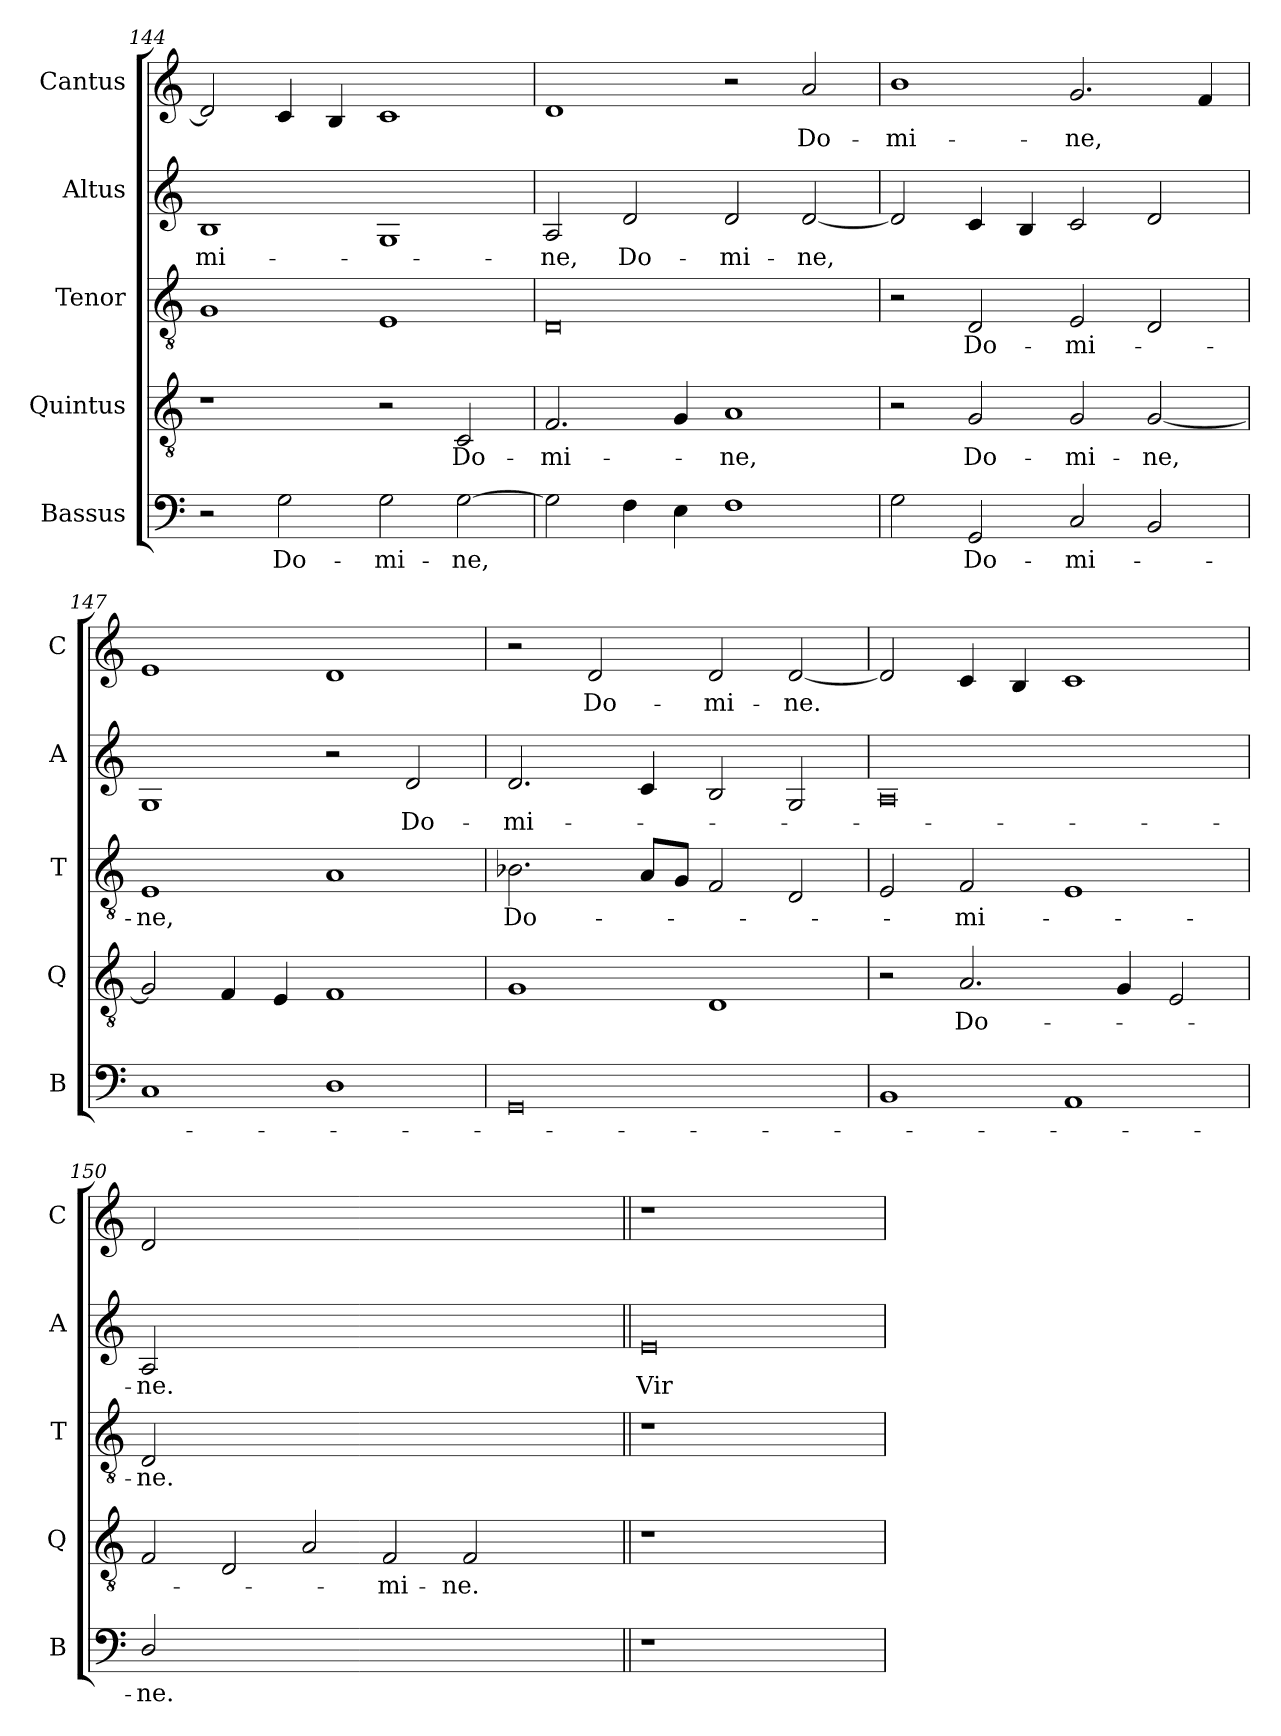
**kern	**text	**kern	**text	**kern	**text	**kern	**text	**kern	**text
*part5	*part5	*part4	*part4	*part3	*part3	*part2	*part2	*part1	*part1
*staff5	*staff5	*staff4	*staff4	*staff3	*staff3	*staff2	*staff2	*staff1	*staff1
*I"Bassus	*	*I"Quintus	*	*I"Tenor	*	*I"Altus	*	*I"Cantus	*
*I'B	*	*I'Q	*	*I'T	*	*I'A	*	*I'C	*
*clefF4	*	*clefGv2	*	*clefGv2	*	*clefG2	*	*clefG2	*
*k[]	*	*k[]	*	*k[]	*	*k[]	*	*k[]	*
*C:	*	*C:	*	*C:	*	*C:	*	*C:	*
=144	=144	=144	=144	=144	=144	=144	=144	=144	=144
!	!	!	!	!	!	!	!LO:LY:b	!	!
2r	.	1r	.	1G	.	1B	-mi-	2d/]	.
!	!LO:LY:b	!	!	!	!	!	!	!	!
2G\	Do-	.	.	.	.	.	.	4c/	.
.	.	.	.	.	.	.	.	4B/	.
!	!LO:LY:b	!	!	!	!	!	!	!	!
2G\	-mi-	2r	.	1E	.	1G	.	1c	.
!	!LO:LY:b	!	!LO:LY:b	!	!	!	!	!	!
[2G\	-ne,	2C/	Do-	.	.	.	.	.	.
=145	=145	=145	=145	=145	=145	=145	=145	=145	=145
!	!	!	!LO:LY:b	!	!	!	!LO:LY:b	!	!
2G\]	.	2.F/	-mi-	0D	.	2A/	-ne,	1d	.
!	!	!	!	!	!	!	!LO:LY:b	!	!
4F\	.	.	.	.	.	2d/	Do-	.	.
4E\	.	4G/	.	.	.	.	.	.	.
!	!	!	!LO:LY:b	!	!	!	!LO:LY:b	!	!
1F	.	1A	-ne,	.	.	2d/	-mi-	2r	.
!	!	!	!	!	!	!	!LO:LY:b	!	!LO:LY:b
.	.	.	.	.	.	[2d/	-ne,	2a/	Do-
=146	=146	=146	=146	=146	=146	=146	=146	=146	=146
!	!	!	!	!	!	!	!	!	!LO:LY:b
2G\	.	2r	.	2r	.	2d/]	.	1b	-mi-
!	!LO:LY:b	!	!LO:LY:b	!	!LO:LY:b	!	!	!	!
2GG/	Do-	2G/	Do-	2D/	Do-	4c/	.	.	.
.	.	.	.	.	.	4B/	.	.	.
!	!LO:LY:b	!	!LO:LY:b	!	!LO:LY:b	!	!	!	!LO:LY:b
2C/	-mi-	2G/	-mi-	2E/	-mi-	2c/	.	2.g/	-ne,
!	!	!	!LO:LY:b	!	!	!	!	!	!
2BB/	.	[2G/	-ne,	2D/	.	2d/	.	.	.
.	.	.	.	.	.	.	.	4f/	.
!!LO:LB:g=z
=147	=147	=147	=147	=147	=147	=147	=147	=147	=147
!	!	!	!	!	!LO:LY:b	!	!	!	!
1C	.	2G/]	.	1E	-ne,	1G	.	1e	.
.	.	4F/	.	.	.	.	.	.	.
.	.	4E/	.	.	.	.	.	.	.
1D	.	1F	.	1A	.	2r	.	1d	.
!	!	!	!	!	!	!	!LO:LY:b	!	!
.	.	.	.	.	.	2d/	Do-	.	.
=148	=148	=148	=148	=148	=148	=148	=148	=148	=148
!	!	!	!	!	!LO:LY:b	!	!LO:LY:b	!	!
0GG	.	1G	.	2.B-X\	Do-	2.d/	-mi-	2r	.
!	!	!	!	!	!	!	!	!	!LO:LY:b
.	.	.	.	.	.	.	.	2d/	Do-
.	.	.	.	8A/L	.	4c/	.	.	.
.	.	.	.	8G/J	.	.	.	.	.
!	!	!	!	!	!	!	!	!	!LO:LY:b
.	.	1D	.	2F/	.	2B/	.	2d/	-mi-
!	!	!	!	!	!	!	!	!	!LO:LY:b
.	.	.	.	2D/	.	2G/	.	[2d/	-ne.
=149	=149	=149	=149	=149	=149	=149	=149	=149	=149
1BB	.	2r	.	2E/	.	0A	.	2d/]	.
!	!	!	!LO:LY:b	!	!LO:LY:b	!	!	!	!
.	.	2.A/	Do-	2F/	-mi-	.	.	4c/	.
.	.	.	.	.	.	.	.	4B/	.
1AA	.	.	.	1E	.	.	.	1c	.
.	.	4G/	.	.	.	.	.	.	.
.	.	2E/	.	.	.	.	.	.	.
=150	=150	=150	=150	=150	=150	=150	=150	=150	=150
!	!LO:LY:b	!	!	!	!LO:LY:b	!	!LO:LY:b	!	!
2D/	-ne.	2F/	.	2D/	-ne.	2A/	-ne.	2d/	.
2ryy	.	2D/	.	2ryy	.	2ryy	.	2ryy	.
2ryy	.	2A/	.	2ryy	.	2ryy	.	2ryy	.
!	!	!	!LO:LY:b	!	!	!	!	!	!
2ryy	.	2F/	-mi-	2ryy	.	2ryy	.	2ryy	.
!	!	!	!LO:LY:b	!	!	!	!	!	!
2ryy	.	2F/	-ne.	2ryy	.	2ryy	.	2ryy	.
2ryy	.	2ryy	.	2ryy	.	2ryy	.	2ryy	.
!!LO:PB:g=z
=151||	=151||	=151||	=151||	=151||	=151||	=151||	=151||	=151||	=151||
!	!	!	!	!	!	!	!LO:LY:b	!	!
1r	.	1r	.	1r	.	0e	Vir-	1r	.
1ryy	.	1ryy	.	1ryy	.	.	.	1ryy	.
=	=	=	=	=	=	=	=	=	=
*-	*-	*-	*-	*-	*-	*-	*-	*-	*-
